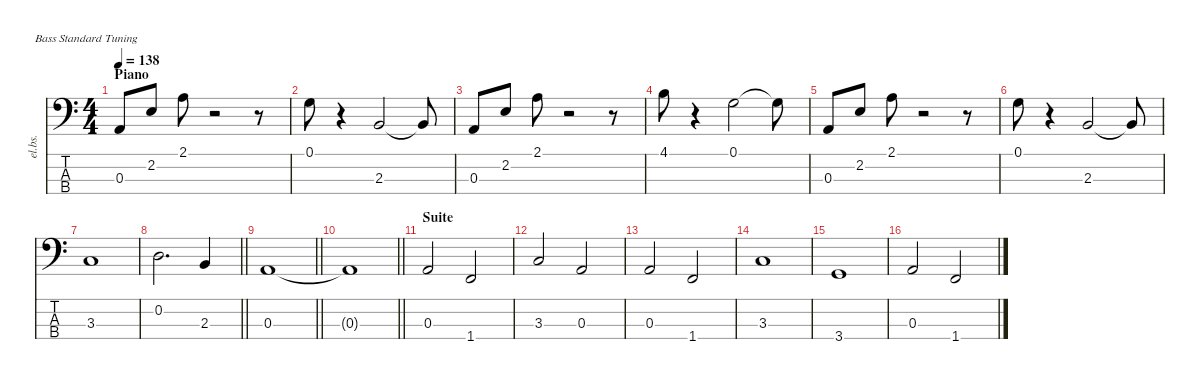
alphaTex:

\defaultSystemsLayout 4
\hideDynamics
\bracketExtendMode nobrackets
\track ("Basse" "el.bs.") {instrument electricbassfinger}
\staff {score tabs}
\tuning (G2 D2 A1 E1)
\ts (4 4)
\section ("" "Piano")
\tempo 138
\clef f4
\ks aminor
0.3.8{dy f beam Up} 2.2.8{beam Up} 2.1.8{beam Down} r.2{beam Down} r.8{beam Down} |
0.1.8{beam Down} r.4{beam Down} 2.3.2{beam Up} 2.3{t}.8{beam Up} |
0.3.8{beam Up} 2.2.8{beam Up} 2.1.8{beam Down} r.2{beam Down} r.8{beam Down} |
4.1.8{beam Down} r.4{beam Down} 0.1.2{beam Down} 0.1{t}.8{beam Down} |
0.3.8{beam Up} 2.2.8{beam Up} 2.1.8{beam Down} r.2{beam Down} r.8{beam Down} |
0.1.8{beam Down} r.4{beam Down} 2.3.2{beam Up} 2.3{t}.8{beam Up} |
3.3.1{beam Up} |
\barLineRight lightlight
0.2.2{d beam Down} 2.3.4{beam Up} |
\barLineRight lightlight
0.3.1{beam Up} |
\barLineRight lightlight
0.3{t}.1{beam Up} |
\section ("" "Suite")
0.3.2{beam Up} 1.4.2{beam Up} |
3.3.2{beam Up} 0.3.2{beam Up} |
0.3.2{beam Up} 1.4.2{beam Up} |
3.3.1{beam Up} |
3.4.1{beam Up} |
0.3.2{beam Up} 1.4.2{beam Up}
